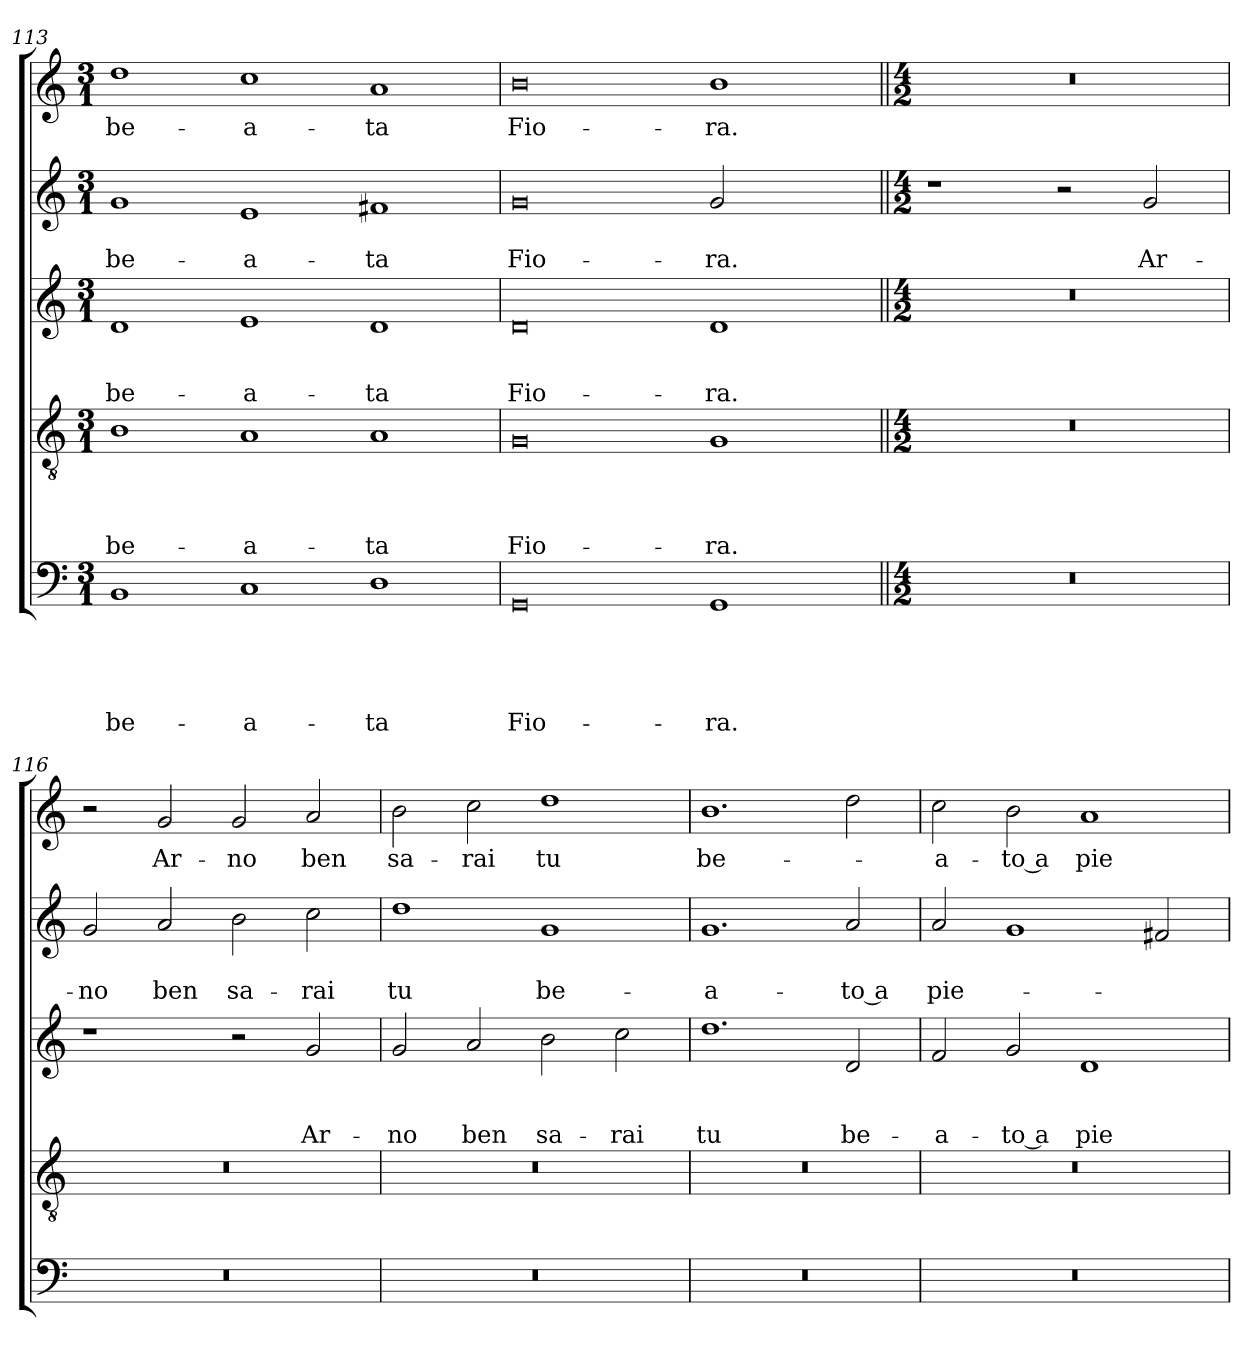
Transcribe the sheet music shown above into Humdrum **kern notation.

**kern	**text	**text	**text	**text	**text	**kern	**text	**text	**text	**text	**kern	**text	**text	**text	**kern	**text	**text	**kern	**text
*part5	*part5	*part5	*part5	*part5	*part5	*part4	*part4	*part4	*part4	*part4	*part3	*part3	*part3	*part3	*part2	*part2	*part2	*part1	*part1
*staff5	*staff5	*staff5	*staff5	*staff5	*staff5	*staff4	*staff4	*staff4	*staff4	*staff4	*staff3	*staff3	*staff3	*staff3	*staff2	*staff2	*staff2	*staff1	*staff1
!!LO:LB:g=z
*clefF4	*	*	*	*	*	*clefGv2	*	*	*	*	*clefG2	*	*	*	*clefG2	*	*	*clefG2	*
*k[]	*	*	*	*	*	*k[]	*	*	*	*	*k[]	*	*	*	*k[]	*	*	*k[]	*
*C:	*	*	*	*	*	*C:	*	*	*	*	*C:	*	*	*	*C:	*	*	*C:	*
*M3/1	*	*	*	*	*	*M3/1	*	*	*	*	*M3/1	*	*	*	*M3/1	*	*	*M3/1	*
=113	=113	=113	=113	=113	=113	=113	=113	=113	=113	=113	=113	=113	=113	=113	=113	=113	=113	=113	=113
!	!	!	!	!	!LO:LY:b	!	!	!	!	!LO:LY:b	!	!	!	!LO:LY:b	!	!	!LO:LY:b	!	!LO:LY:b
1BB	.	.	.	.	be-	1B	.	.	.	be-	1d	.	.	be-	1g	.	be-	1dd	be-
!	!	!	!	!	!LO:LY:b	!	!	!	!	!LO:LY:b	!	!	!	!LO:LY:b	!	!	!LO:LY:b	!	!LO:LY:b
1C	.	.	.	.	-a-	1A	.	.	.	-a-	1e	.	.	-a-	1e	.	-a-	1cc	-a-
!	!	!	!	!	!LO:LY:b	!	!	!	!	!LO:LY:b	!	!	!	!LO:LY:b	!	!	!LO:LY:b	!	!LO:LY:b
1D	.	.	.	.	-ta	1A	.	.	.	-ta	1d	.	.	-ta	1f#X	.	-ta	1a	-ta
=114	=114	=114	=114	=114	=114	=114	=114	=114	=114	=114	=114	=114	=114	=114	=114	=114	=114	=114	=114
!	!	!	!	!	!LO:LY:b	!	!	!	!	!LO:LY:b	!	!	!	!LO:LY:b	!	!	!LO:LY:b	!	!LO:LY:b
0GG	.	.	.	.	Fio-	0G	.	.	.	Fio-	0d	.	.	Fio-	0g	.	Fio-	0b	Fio-
!	!	!	!	!	!LO:LY:b	!	!	!	!	!LO:LY:b	!	!	!	!LO:LY:b	!	!	!LO:LY:b	!	!LO:LY:b
1GG	.	.	.	.	-ra.	1G	.	.	.	-ra.	1d	.	.	-ra.	2g/	.	-ra.	1b	-ra.
.	.	.	.	.	.	.	.	.	.	.	.	.	.	.	2ryy	.	.	.	.
=115||	=115||	=115||	=115||	=115||	=115||	=115||	=115||	=115||	=115||	=115||	=115||	=115||	=115||	=115||	=115||	=115||	=115||	=115||	=115||
*M4/2	*	*	*	*	*	*M4/2	*	*	*	*	*M4/2	*	*	*	*M4/2	*	*	*M4/2	*
0r	.	.	.	.	.	0r	.	.	.	.	0r	.	.	.	1r	.	.	0r	.
.	.	.	.	.	.	.	.	.	.	.	.	.	.	.	2r	.	.	.	.
!	!	!	!	!	!	!	!	!	!	!	!	!	!	!	!	!	!LO:LY:b	!	!
.	.	.	.	.	.	.	.	.	.	.	.	.	.	.	2g/	.	Ar-	.	.
=116	=116	=116	=116	=116	=116	=116	=116	=116	=116	=116	=116	=116	=116	=116	=116	=116	=116	=116	=116
!	!	!	!	!	!	!	!	!	!	!	!	!	!	!	!	!	!LO:LY:b	!	!
0r	.	.	.	.	.	0r	.	.	.	.	1r	.	.	.	2g/	.	-no	2r	.
!	!	!	!	!	!	!	!	!	!	!	!	!	!	!	!	!	!LO:LY:b	!	!LO:LY:b
.	.	.	.	.	.	.	.	.	.	.	.	.	.	.	2a/	.	ben	2g/	Ar-
!	!	!	!	!	!	!	!	!	!	!	!	!	!	!	!	!	!LO:LY:b	!	!LO:LY:b
.	.	.	.	.	.	.	.	.	.	.	2r	.	.	.	2b\	.	sa-	2g/	-no
!	!	!	!	!	!	!	!	!	!	!	!	!	!	!LO:LY:b	!	!	!LO:LY:b	!	!LO:LY:b
.	.	.	.	.	.	.	.	.	.	.	2g/	.	.	Ar-	2cc\	.	-rai	2a/	ben
=117	=117	=117	=117	=117	=117	=117	=117	=117	=117	=117	=117	=117	=117	=117	=117	=117	=117	=117	=117
!	!	!	!	!	!	!	!	!	!	!	!	!	!	!LO:LY:b	!	!	!LO:LY:b	!	!LO:LY:b
0r	.	.	.	.	.	0r	.	.	.	.	2g/	.	.	-no	1dd	.	tu	2b\	sa-
!	!	!	!	!	!	!	!	!	!	!	!	!	!	!LO:LY:b	!	!	!	!	!LO:LY:b
.	.	.	.	.	.	.	.	.	.	.	2a/	.	.	ben	.	.	.	2cc\	-rai
!	!	!	!	!	!	!	!	!	!	!	!	!	!	!LO:LY:b	!	!	!LO:LY:b	!	!LO:LY:b
.	.	.	.	.	.	.	.	.	.	.	2b\	.	.	sa-	1g	.	be-	1dd	tu
!	!	!	!	!	!	!	!	!	!	!	!	!	!	!LO:LY:b	!	!	!	!	!
.	.	.	.	.	.	.	.	.	.	.	2cc\	.	.	-rai	.	.	.	.	.
=118	=118	=118	=118	=118	=118	=118	=118	=118	=118	=118	=118	=118	=118	=118	=118	=118	=118	=118	=118
!	!	!	!	!	!	!	!	!	!	!	!	!	!	!LO:LY:b	!	!	!LO:LY:b	!	!LO:LY:b
0r	.	.	.	.	.	0r	.	.	.	.	1.dd	.	.	tu	1.g	.	-a-	1.b	be-
!	!	!	!	!	!	!	!	!	!	!	!	!	!	!LO:LY:b	!	!	!LO:LY:b	!	!
.	.	.	.	.	.	.	.	.	.	.	2d/	.	.	be-	2a/	.	-to a	2dd\	.
!!LO:LB:g=z
=119	=119	=119	=119	=119	=119	=119	=119	=119	=119	=119	=119	=119	=119	=119	=119	=119	=119	=119	=119
!	!	!	!	!	!	!	!	!	!	!	!	!	!	!LO:LY:b	!	!	!LO:LY:b	!	!LO:LY:b
0r	.	.	.	.	.	0r	.	.	.	.	2f/	.	.	-a-	2a/	.	pie-	2cc\	-a-
!	!	!	!	!	!	!	!	!	!	!	!	!	!	!LO:LY:b	!	!	!	!	!LO:LY:b
.	.	.	.	.	.	.	.	.	.	.	2g/	.	.	-to a	1g	.	.	2b\	-to a
!	!	!	!	!	!	!	!	!	!	!	!	!	!	!LO:LY:b	!	!	!	!	!LO:LY:b
.	.	.	.	.	.	.	.	.	.	.	1d	.	.	pie-	.	.	.	1a	pie-
.	.	.	.	.	.	.	.	.	.	.	.	.	.	.	2f#X/	.	.	.	.
=	=	=	=	=	=	=	=	=	=	=	=	=	=	=	=	=	=	=	=
*-	*-	*-	*-	*-	*-	*-	*-	*-	*-	*-	*-	*-	*-	*-	*-	*-	*-	*-	*-
